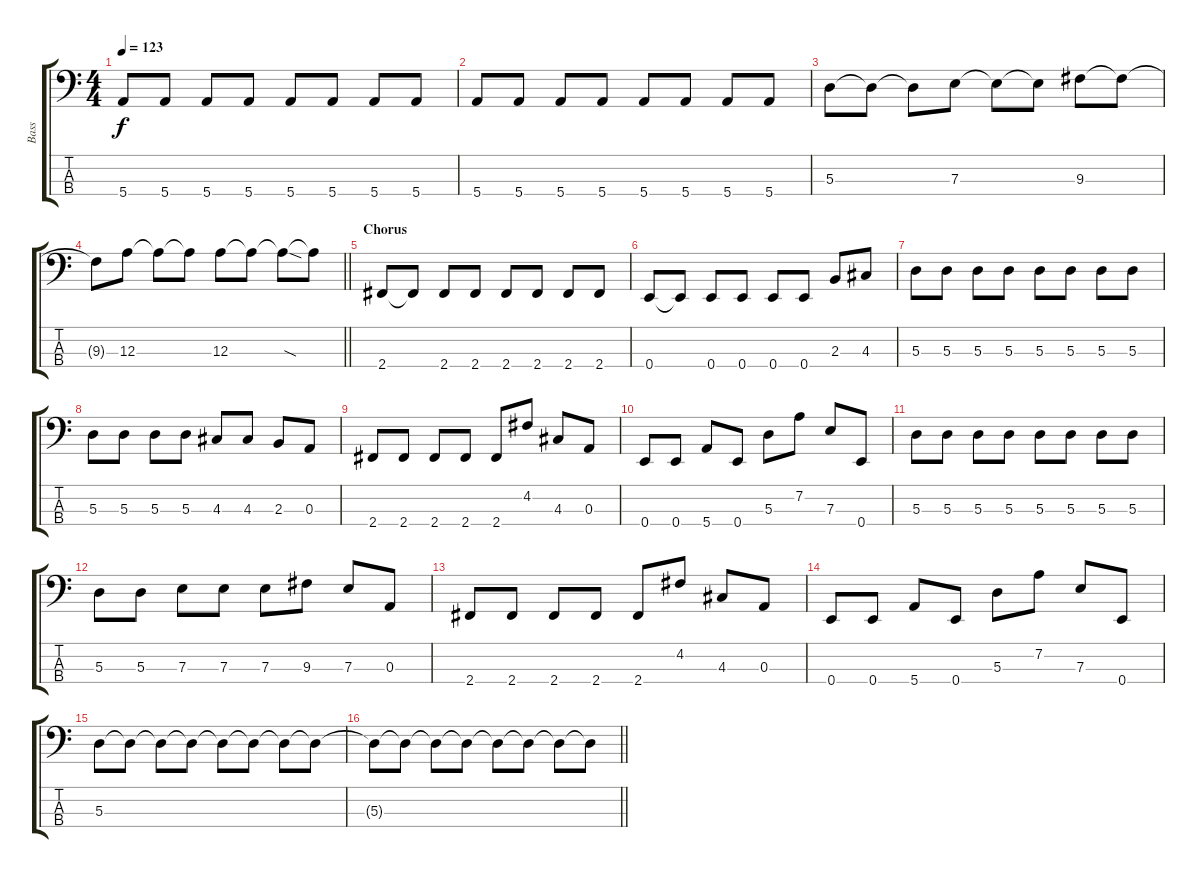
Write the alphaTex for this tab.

\track ("Bass" "Bass") {instrument electricbassfinger}
\staff {score tabs}
\tuning (G2 D2 A1 E1) {hide}
\ts (4 4)
\tempo 123
\clef f4
\ks c
5.4.8{dy f} 5.4.8 5.4.8 5.4.8 5.4.8 5.4.8 5.4.8 5.4.8 |
5.4.8 5.4.8 5.4.8 5.4.8 5.4.8 5.4.8 5.4.8 5.4.8 |
5.3.8 5.3{t}.8 5.3{t}.8 7.3.8 7.3{t}.8 7.3{t}.8 9.3.8 9.3{t}.8 |
\barLineRight lightlight
9.3{t}.8 12.3.8 12.3{t}.8 12.3{t}.8 12.3.8 12.3{t}.8 12.3{sod t}.8 12.3{t}.8 |
\section ("" "Chorus")
2.4.8 2.4{t}.8 2.4.8 2.4.8 2.4.8 2.4.8 2.4.8 2.4.8 |
0.4.8 0.4{t}.8 0.4.8 0.4.8 0.4.8 0.4.8 2.3.8 4.3.8 |
5.3.8 5.3.8 5.3.8 5.3.8 5.3.8 5.3.8 5.3.8 5.3.8 |
5.3.8 5.3.8 5.3.8 5.3.8 4.3.8 4.3.8 2.3.8 0.3.8 |
2.4.8 2.4.8 2.4.8 2.4.8 2.4.8 4.2.8 4.3.8 0.3.8 |
0.4.8 0.4.8 5.4.8 0.4.8 5.3.8 7.2.8 7.3.8 0.4.8 |
5.3.8 5.3.8 5.3.8 5.3.8 5.3.8 5.3.8 5.3.8 5.3.8 |
5.3.8 5.3.8 7.3.8 7.3.8 7.3.8 9.3.8 7.3.8 0.3.8 |
2.4.8 2.4.8 2.4.8 2.4.8 2.4.8 4.2.8 4.3.8 0.3.8 |
0.4.8 0.4.8 5.4.8 0.4.8 5.3.8 7.2.8 7.3.8 0.4.8 |
5.3.8 5.3{t}.8 5.3{t}.8 5.3{t}.8 5.3{t}.8 5.3{t}.8 5.3{t}.8 5.3{t}.8 |
\barLineRight lightlight
5.3{t}.8 5.3{t}.8 5.3{t}.8 5.3{t}.8 5.3{t}.8 5.3{t}.8 5.3{t}.8 5.3{t}.8
